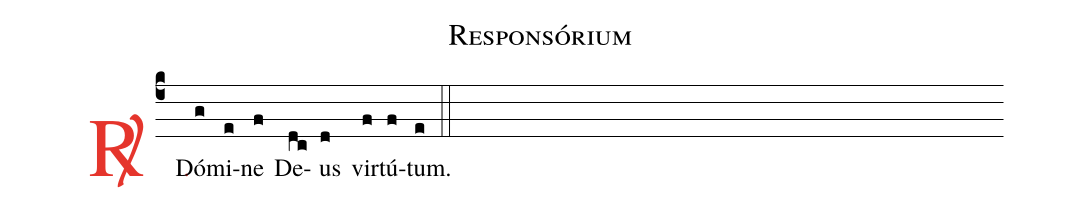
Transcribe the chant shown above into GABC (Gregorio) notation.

name: Responsórium;
%%
(c4)

<c><sp>R/</sp>.</c>() Dó(g)mi(e)ne(f) De(dc)us(d) vir(f)tú(f)tum.(e)

(::)
